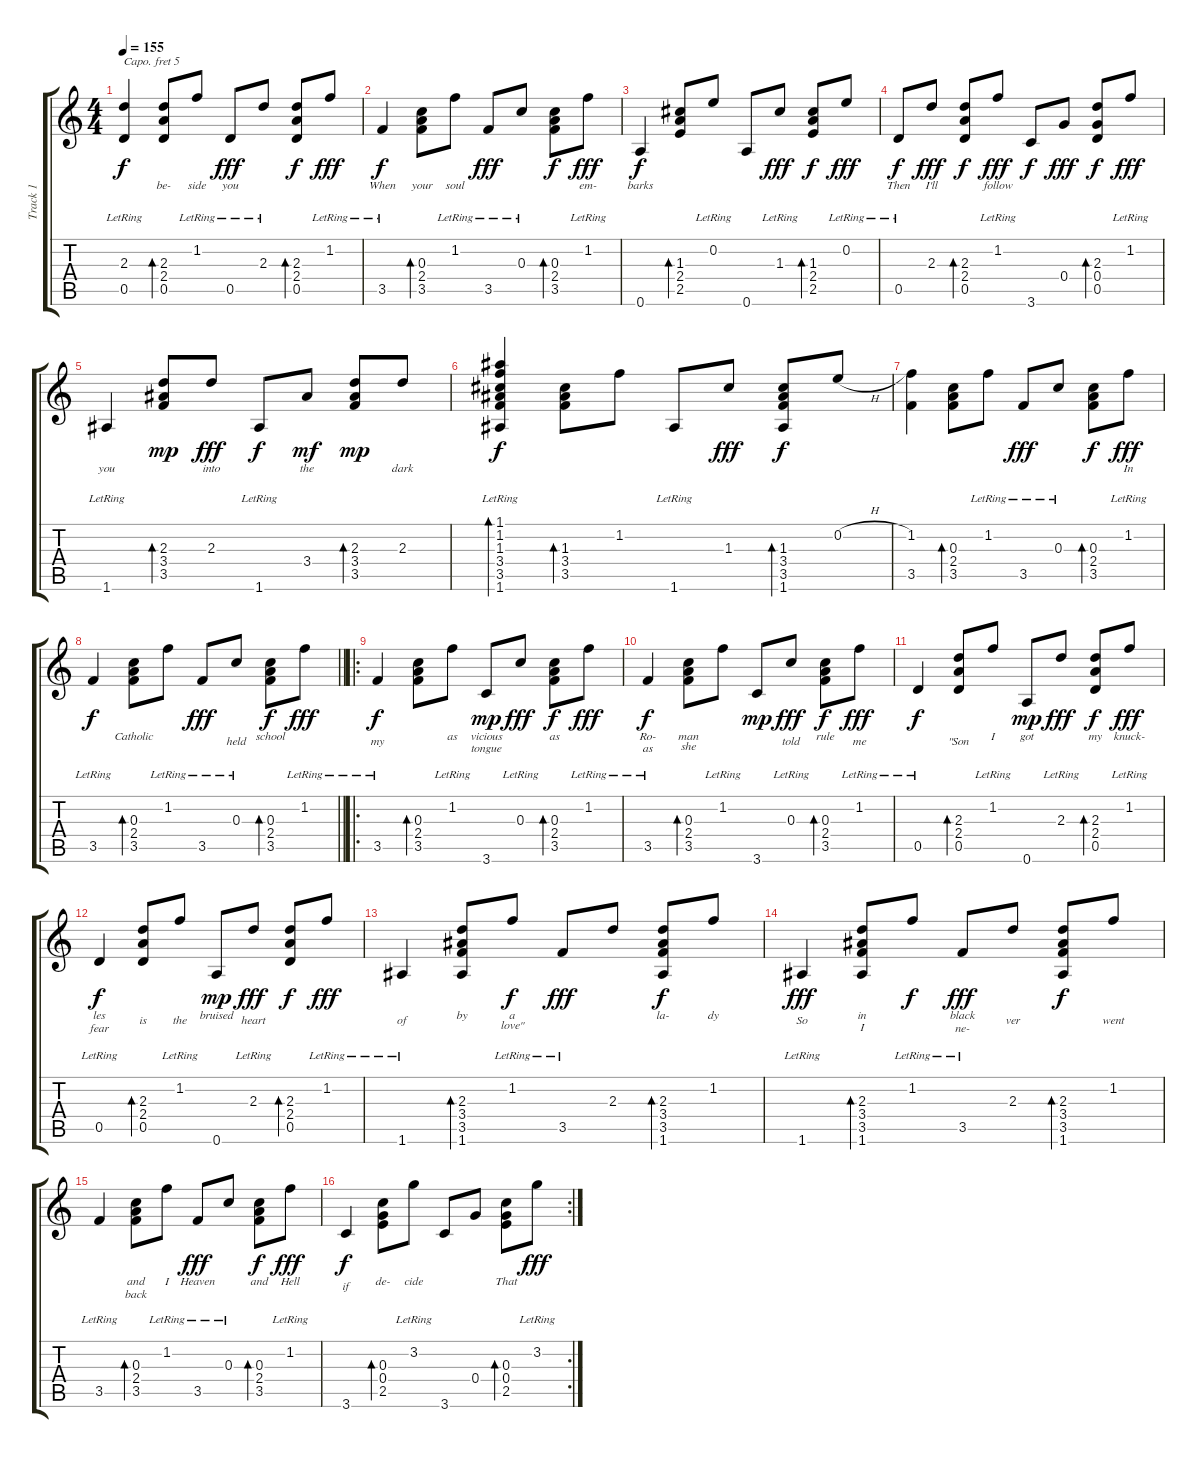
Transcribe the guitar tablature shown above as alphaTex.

\track ("Track 1" "Track 1") {instrument acousticguitarsteel}
\staff {score tabs}
\capo 5
\tuning (E4 B3 G3 D3 A2 E2) {hide}
\ts (4 4)
\tempo 155
\clef g2
\ks c
(2.3 0.5{lr}).4{lyrics (0 "") lyrics (1 "") lyrics (2 "") lyrics (3 "") lyrics (4 "") dy f} (2.3 2.4 0.5).8{bd 60 lyrics (0 "be-") lyrics (1 "") lyrics (2 "") lyrics (3 "") lyrics (4 "")} 1.2{lr}.8{lyrics (0 "side") lyrics (1 "") lyrics (2 "") lyrics (3 "") lyrics (4 "")} 0.5{lr}.8{lyrics (0 "you") lyrics (1 "") lyrics (2 "") lyrics (3 "") lyrics (4 "") dy fff} 2.3{lr}.8{lyrics (0 "") lyrics (1 "") lyrics (2 "") lyrics (3 "") lyrics (4 "")} (2.3 2.4 0.5).8{bd 60 lyrics (0 "") lyrics (1 "") lyrics (2 "") lyrics (3 "") lyrics (4 "") dy f} 1.2{lr}.8{lyrics (0 "") lyrics (1 "") lyrics (2 "") lyrics (3 "") lyrics (4 "") dy fff} |
3.5{lr}.4{lyrics (0 "When") lyrics (1 "") lyrics (2 "") lyrics (3 "") lyrics (4 "") dy f} (0.3 2.4 3.5).8{bd 60 lyrics (0 "your") lyrics (1 "") lyrics (2 "") lyrics (3 "") lyrics (4 "")} 1.2{lr}.8{lyrics (0 "soul") lyrics (1 "") lyrics (2 "") lyrics (3 "") lyrics (4 "")} 3.5{lr}.8{lyrics (0 "") lyrics (1 "") lyrics (2 "") lyrics (3 "") lyrics (4 "") dy fff} 0.3{lr}.8{lyrics (0 "") lyrics (1 "") lyrics (2 "") lyrics (3 "") lyrics (4 "")} (0.3 2.4 3.5).8{bd 60 lyrics (0 "") lyrics (1 "") lyrics (2 "") lyrics (3 "") lyrics (4 "") dy f} 1.2{lr}.8{lyrics (0 "em-") lyrics (1 "") lyrics (2 "") lyrics (3 "") lyrics (4 "") dy fff} |
0.6.4{lyrics (0 "barks") lyrics (1 "") lyrics (2 "") lyrics (3 "") lyrics (4 "") dy f} (1.3 2.4 2.5).8{bd 60 lyrics (0 "") lyrics (1 "") lyrics (2 "") lyrics (3 "") lyrics (4 "")} 0.2{lr}.8{lyrics (0 "") lyrics (1 "") lyrics (2 "") lyrics (3 "") lyrics (4 "")} 0.6.8{lyrics (0 "") lyrics (1 "") lyrics (2 "") lyrics (3 "") lyrics (4 "")} 1.3{lr}.8{lyrics (0 "") lyrics (1 "") lyrics (2 "") lyrics (3 "") lyrics (4 "") dy fff} (1.3 2.4 2.5).8{bd 60 lyrics (0 "") lyrics (1 "") lyrics (2 "") lyrics (3 "") lyrics (4 "") dy f} 0.2{lr}.8{lyrics (0 "") lyrics (1 "") lyrics (2 "") lyrics (3 "") lyrics (4 "") dy fff} |
0.5{lr}.8{lyrics (0 "Then") lyrics (1 "") lyrics (2 "") lyrics (3 "") lyrics (4 "") dy f} 2.3.8{lyrics (0 "I'll") lyrics (1 "") lyrics (2 "") lyrics (3 "") lyrics (4 "") dy fff} (2.3 2.4 0.5).8{bd 60 lyrics (0 "") lyrics (1 "") lyrics (2 "") lyrics (3 "") lyrics (4 "") dy f} 1.2{lr}.8{lyrics (0 "follow") lyrics (1 "") lyrics (2 "") lyrics (3 "") lyrics (4 "") dy fff} 3.6.8{lyrics (0 "") lyrics (1 "") lyrics (2 "") lyrics (3 "") lyrics (4 "") dy f} 0.4.8{lyrics (0 "") lyrics (1 "") lyrics (2 "") lyrics (3 "") lyrics (4 "") dy fff} (2.3 0.4 0.5).8{bd 60 lyrics (0 "") lyrics (1 "") lyrics (2 "") lyrics (3 "") lyrics (4 "") dy f} 1.2{lr}.8{lyrics (0 "") lyrics (1 "") lyrics (2 "") lyrics (3 "") lyrics (4 "") dy fff} |
1.6{lr}.4{lyrics (0 "you") lyrics (1 "") lyrics (2 "") lyrics (3 "") lyrics (4 "")} (2.3 3.4 3.5).8{bd 60 lyrics (0 "") lyrics (1 "") lyrics (2 "") lyrics (3 "") lyrics (4 "") dy mp} 2.3.8{lyrics (0 "into") lyrics (1 "") lyrics (2 "") lyrics (3 "") lyrics (4 "") dy fff} 1.6{lr}.8{lyrics (0 "") lyrics (1 "") lyrics (2 "") lyrics (3 "") lyrics (4 "") dy f} 3.4.8{lyrics (0 "the") lyrics (1 "") lyrics (2 "") lyrics (3 "") lyrics (4 "") dy mf} (2.3 3.4 3.5).8{bd 60 lyrics (0 "") lyrics (1 "") lyrics (2 "") lyrics (3 "") lyrics (4 "") dy mp} 2.3.8{lyrics (0 "dark") lyrics (1 "") lyrics (2 "") lyrics (3 "") lyrics (4 "")} |
(1.1{lr} 1.2{lr} 1.3{lr} 3.4{lr} 3.5{lr} 1.6{lr}).4{bd 120 lyrics (0 "") lyrics (1 "") lyrics (2 "") lyrics (3 "") lyrics (4 "") dy f} (1.3 3.4 3.5).8{bd 60 lyrics (0 "") lyrics (1 "") lyrics (2 "") lyrics (3 "") lyrics (4 "")} 1.2.8{lyrics (0 "") lyrics (1 "") lyrics (2 "") lyrics (3 "") lyrics (4 "")} 1.6{lr}.8{lyrics (0 "") lyrics (1 "") lyrics (2 "") lyrics (3 "") lyrics (4 "")} 1.3.8{lyrics (0 "") lyrics (1 "") lyrics (2 "") lyrics (3 "") lyrics (4 "") dy fff} (1.3 3.4 3.5 1.6).8{bd 60 lyrics (0 "") lyrics (1 "") lyrics (2 "") lyrics (3 "") lyrics (4 "") dy f} 0.2{h}.8{lyrics (0 "") lyrics (1 "") lyrics (2 "") lyrics (3 "") lyrics (4 "")} |
(1.2 3.5).4{lyrics (0 "") lyrics (1 "") lyrics (2 "") lyrics (3 "") lyrics (4 "")} (0.3 2.4 3.5).8{bd 60 lyrics (0 "") lyrics (1 "") lyrics (2 "") lyrics (3 "") lyrics (4 "")} 1.2{lr}.8{lyrics (0 "") lyrics (1 "") lyrics (2 "") lyrics (3 "") lyrics (4 "")} 3.5{lr}.8{lyrics (0 "") lyrics (1 "") lyrics (2 "") lyrics (3 "") lyrics (4 "") dy fff} 0.3{lr}.8{lyrics (0 "") lyrics (1 "") lyrics (2 "") lyrics (3 "") lyrics (4 "")} (0.3 2.4 3.5).8{bd 60 lyrics (0 "") lyrics (1 "") lyrics (2 "") lyrics (3 "") lyrics (4 "") dy f} 1.2{lr}.8{lyrics (0 "In") lyrics (1 "") lyrics (2 "") lyrics (3 "") lyrics (4 "") dy fff} |
\barLineRight lightlight
3.5{lr}.4{lyrics (0 "") lyrics (1 "") lyrics (2 "") lyrics (3 "") lyrics (4 "") dy f} (0.3 2.4 3.5).8{bd 60 lyrics (0 "Catholic") lyrics (1 "") lyrics (2 "") lyrics (3 "") lyrics (4 "")} 1.2{lr}.8{lyrics (0 "") lyrics (1 "") lyrics (2 "") lyrics (3 "") lyrics (4 "")} 3.5{lr}.8{lyrics (0 "") lyrics (1 "") lyrics (2 "") lyrics (3 "") lyrics (4 "") dy fff} 0.3{lr}.8{lyrics (0 "") lyrics (1 "held") lyrics (2 "") lyrics (3 "") lyrics (4 "")} (0.3 2.4 3.5).8{bd 60 lyrics (0 "school") lyrics (1 "") lyrics (2 "") lyrics (3 "") lyrics (4 "") dy f} 1.2{lr}.8{lyrics (0 "") lyrics (1 "") lyrics (2 "") lyrics (3 "") lyrics (4 "") dy fff} |
\ro
3.5{lr}.4{lyrics (0 "") lyrics (1 "my") lyrics (2 "") lyrics (3 "") lyrics (4 "") dy f} (0.3 2.4 3.5).8{bd 60 lyrics (0 "") lyrics (1 "") lyrics (2 "") lyrics (3 "") lyrics (4 "")} 1.2{lr}.8{lyrics (0 "as") lyrics (1 "") lyrics (2 "") lyrics (3 "") lyrics (4 "")} 3.6.8{lyrics (0 "vicious") lyrics (1 "tongue") lyrics (2 "") lyrics (3 "") lyrics (4 "") dy mp} 0.3{lr}.8{lyrics (0 "") lyrics (1 "") lyrics (2 "") lyrics (3 "") lyrics (4 "") dy fff} (0.3 2.4 3.5).8{bd 60 lyrics (0 "as") lyrics (1 "") lyrics (2 "") lyrics (3 "") lyrics (4 "") dy f} 1.2{lr}.8{lyrics (0 "") lyrics (1 "") lyrics (2 "") lyrics (3 "") lyrics (4 "") dy fff} |
3.5{lr}.4{lyrics (0 "Ro-") lyrics (1 "as") lyrics (2 "") lyrics (3 "") lyrics (4 "") dy f} (0.3 2.4 3.5).8{bd 60 lyrics (0 "man") lyrics (1 "she") lyrics (2 "") lyrics (3 "") lyrics (4 "")} 1.2{lr}.8{lyrics (0 "") lyrics (1 "") lyrics (2 "") lyrics (3 "") lyrics (4 "")} 3.6.8{lyrics (0 "") lyrics (1 "") lyrics (2 "") lyrics (3 "") lyrics (4 "") dy mp} 0.3{lr}.8{lyrics (0 "") lyrics (1 "told") lyrics (2 "") lyrics (3 "") lyrics (4 "") dy fff} (0.3 2.4 3.5).8{bd 60 lyrics (0 "rule") lyrics (1 "") lyrics (2 "") lyrics (3 "") lyrics (4 "") dy f} 1.2{lr}.8{lyrics (0 "") lyrics (1 "me") lyrics (2 "") lyrics (3 "") lyrics (4 "") dy fff} |
0.5{lr}.4{lyrics (0 "") lyrics (1 "") lyrics (2 "") lyrics (3 "") lyrics (4 "") dy f} (2.3 2.4 0.5).8{bd 60 lyrics (0 "") lyrics (1 "\"Son") lyrics (2 "") lyrics (3 "") lyrics (4 "")} 1.2{lr}.8{lyrics (0 "I") lyrics (1 "") lyrics (2 "") lyrics (3 "") lyrics (4 "")} 0.6.8{lyrics (0 "got") lyrics (1 "") lyrics (2 "") lyrics (3 "") lyrics (4 "") dy mp} 2.3{lr}.8{lyrics (0 "") lyrics (1 "") lyrics (2 "") lyrics (3 "") lyrics (4 "") dy fff} (2.3 2.4 0.5).8{bd 60 lyrics (0 "my") lyrics (1 "") lyrics (2 "") lyrics (3 "") lyrics (4 "") dy f} 1.2{lr}.8{lyrics (0 "knuck-") lyrics (1 "") lyrics (2 "") lyrics (3 "") lyrics (4 "") dy fff} |
0.5{lr}.4{lyrics (0 "les") lyrics (1 "fear") lyrics (2 "") lyrics (3 "") lyrics (4 "") dy f} (2.3 2.4 0.5).8{bd 60 lyrics (0 "") lyrics (1 "is") lyrics (2 "") lyrics (3 "") lyrics (4 "")} 1.2{lr}.8{lyrics (0 "") lyrics (1 "the") lyrics (2 "") lyrics (3 "") lyrics (4 "")} 0.6.8{lyrics (0 "bruised") lyrics (1 "") lyrics (2 "") lyrics (3 "") lyrics (4 "") dy mp} 2.3{lr}.8{lyrics (0 "") lyrics (1 "heart") lyrics (2 "") lyrics (3 "") lyrics (4 "") dy fff} (2.3 2.4 0.5).8{bd 60 lyrics (0 "") lyrics (1 "") lyrics (2 "") lyrics (3 "") lyrics (4 "") dy f} 1.2{lr}.8{lyrics (0 "") lyrics (1 "") lyrics (2 "") lyrics (3 "") lyrics (4 "") dy fff} |
1.6{lr}.4{lyrics (0 "") lyrics (1 "of") lyrics (2 "") lyrics (3 "") lyrics (4 "")} (2.3 3.4 3.5 1.6).8{bd 60 lyrics (0 "by") lyrics (1 "") lyrics (2 "") lyrics (3 "") lyrics (4 "")} 1.2{lr}.8{lyrics (0 "a") lyrics (1 "love\"") lyrics (2 "") lyrics (3 "") lyrics (4 "") dy f} 3.5{lr}.8{lyrics (0 "") lyrics (1 "") lyrics (2 "") lyrics (3 "") lyrics (4 "") dy fff} 2.3.8{lyrics (0 "") lyrics (1 "") lyrics (2 "") lyrics (3 "") lyrics (4 "")} (2.3 3.4 3.5 1.6).8{bd 60 lyrics (0 "la-") lyrics (1 "") lyrics (2 "") lyrics (3 "") lyrics (4 "") dy f} 1.2.8{lyrics (0 "dy") lyrics (1 "") lyrics (2 "") lyrics (3 "") lyrics (4 "")} |
1.6{lr}.4{lyrics (0 "") lyrics (1 "So") lyrics (2 "") lyrics (3 "") lyrics (4 "") dy fff} (2.3 3.4 3.5 1.6).8{bd 60 lyrics (0 "in") lyrics (1 "I") lyrics (2 "") lyrics (3 "") lyrics (4 "")} 1.2{lr}.8{lyrics (0 "") lyrics (1 "") lyrics (2 "") lyrics (3 "") lyrics (4 "") dy f} 3.5{lr}.8{lyrics (0 "black") lyrics (1 "ne-") lyrics (2 "") lyrics (3 "") lyrics (4 "") dy fff} 2.3.8{lyrics (0 "") lyrics (1 "ver") lyrics (2 "") lyrics (3 "") lyrics (4 "")} (2.3 3.4 3.5 1.6).8{bd 60 lyrics (0 "") lyrics (1 "") lyrics (2 "") lyrics (3 "") lyrics (4 "") dy f} 1.2.8{lyrics (0 "") lyrics (1 "went") lyrics (2 "") lyrics (3 "") lyrics (4 "")} |
3.5{lr}.4{lyrics (0 "") lyrics (1 "") lyrics (2 "") lyrics (3 "") lyrics (4 "")} (0.3 2.4 3.5).8{bd 60 lyrics (0 "and") lyrics (1 "back") lyrics (2 "") lyrics (3 "") lyrics (4 "")} 1.2{lr}.8{lyrics (0 "I") lyrics (1 "") lyrics (2 "") lyrics (3 "") lyrics (4 "")} 3.5{lr}.8{lyrics (0 "Heaven") lyrics (1 "") lyrics (2 "") lyrics (3 "") lyrics (4 "") dy fff} 0.3{lr}.8{lyrics (0 "") lyrics (1 "") lyrics (2 "") lyrics (3 "") lyrics (4 "")} (0.3 2.4 3.5).8{bd 60 lyrics (0 "and") lyrics (1 "") lyrics (2 "") lyrics (3 "") lyrics (4 "") dy f} 1.2{lr}.8{lyrics (0 "Hell") lyrics (1 "") lyrics (2 "") lyrics (3 "") lyrics (4 "") dy fff} |
\rc 2
3.6.4{lyrics (0 "") lyrics (1 "if") lyrics (2 "") lyrics (3 "") lyrics (4 "") dy f} (0.3 0.4 2.5).8{bd 60 lyrics (0 "de-") lyrics (1 "") lyrics (2 "") lyrics (3 "") lyrics (4 "")} 3.2{lr}.8{lyrics (0 "cide") lyrics (1 "") lyrics (2 "") lyrics (3 "") lyrics (4 "")} 3.6.8{lyrics (0 "") lyrics (1 "") lyrics (2 "") lyrics (3 "") lyrics (4 "")} 0.4.8{lyrics (0 "") lyrics (1 "") lyrics (2 "") lyrics (3 "") lyrics (4 "")} (0.3 0.4 2.5).8{bd 60 lyrics (0 "That") lyrics (1 "") lyrics (2 "") lyrics (3 "") lyrics (4 "")} 3.2{lr}.8{lyrics (0 "") lyrics (1 "") lyrics (2 "") lyrics (3 "") lyrics (4 "") dy fff}
